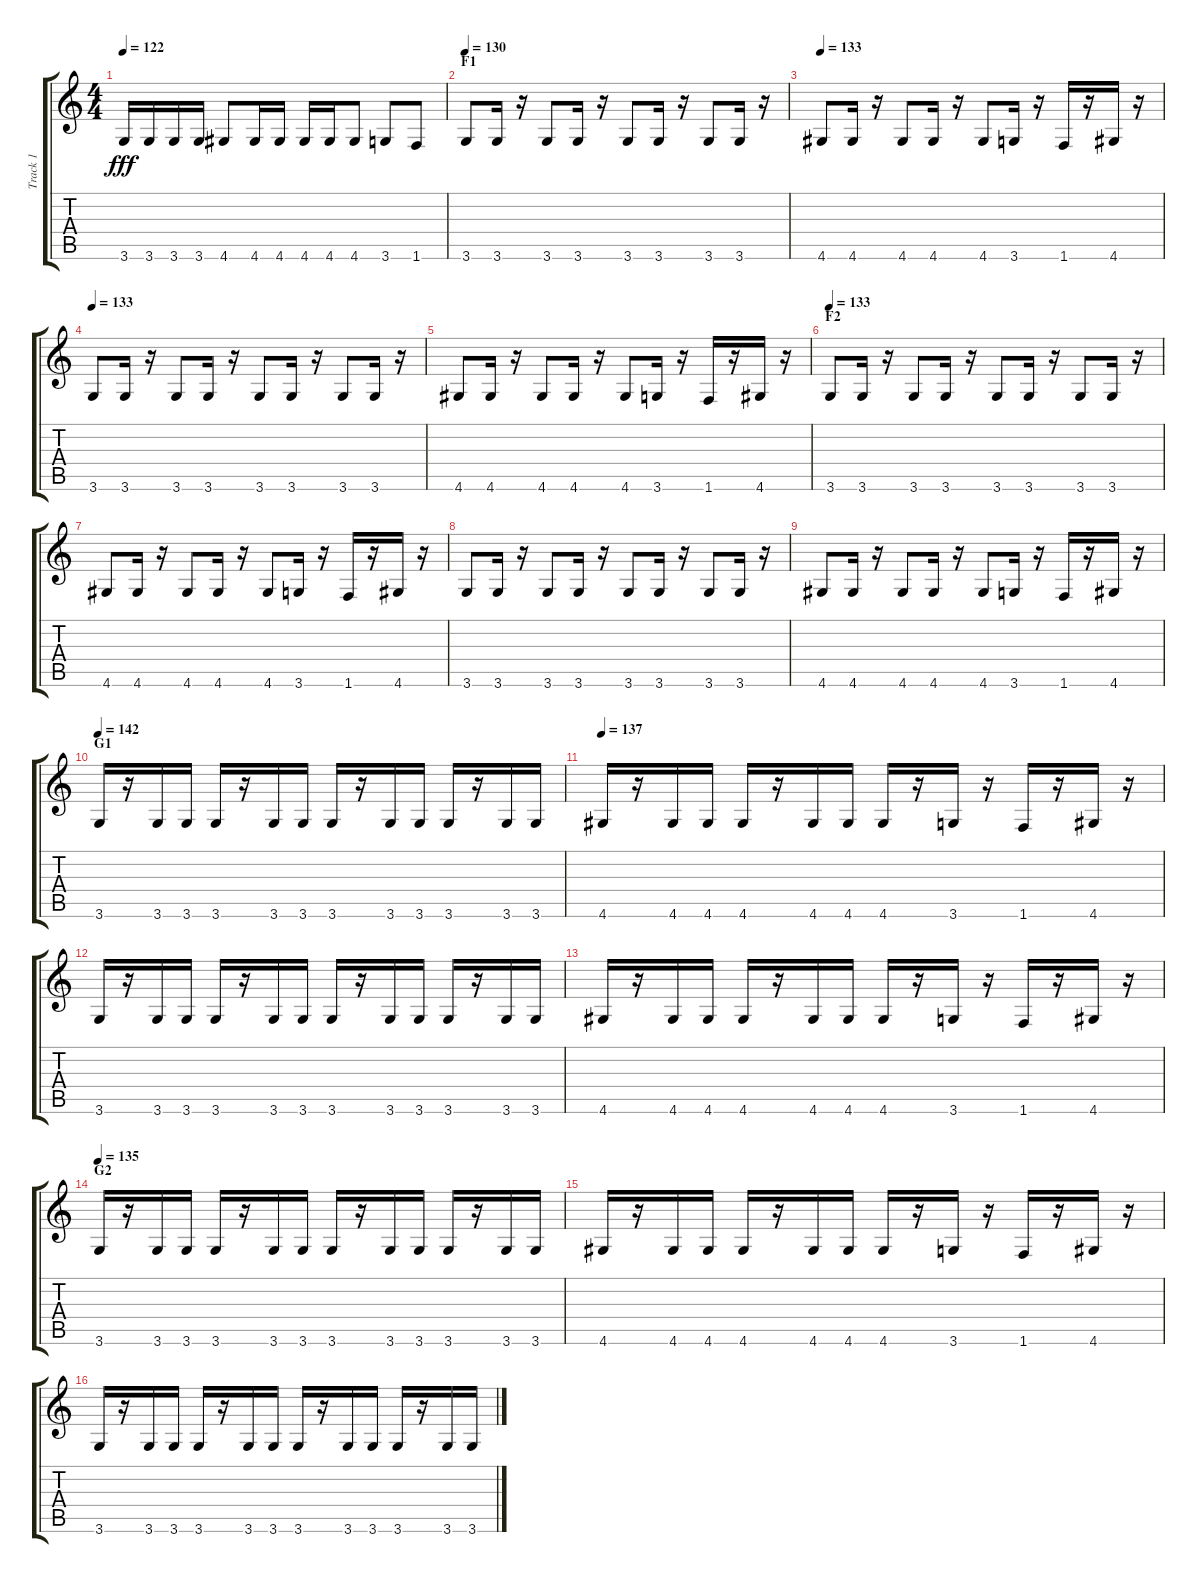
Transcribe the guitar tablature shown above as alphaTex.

\track ("Track 1" "Track 1") {instrument distortionguitar}
\staff {score tabs}
\tuning (E4 B3 G3 D3 A2 E2) {hide}
\ts (4 4)
\tempo 122
\clef g2
\ks c
3.6.16{dy fff} 3.6.16 3.6.16 3.6.16 4.6.8 4.6.16 4.6.16 4.6.16 4.6.16 4.6.8 3.6.8 1.6.8 |
\section ("" "F1")
\tempo 130
3.6.8 3.6.16 r.16 3.6.8 3.6.16 r.16 3.6.8 3.6.16 r.16 3.6.8 3.6.16 r.16 |
\tempo 133
4.6.8 4.6.16 r.16 4.6.8 4.6.16 r.16 4.6.8 3.6.16 r.16 1.6.16 r.16 4.6.16 r.16 |
\tempo 133
3.6.8 3.6.16 r.16 3.6.8 3.6.16 r.16 3.6.8 3.6.16 r.16 3.6.8 3.6.16 r.16 |
4.6.8 4.6.16 r.16 4.6.8 4.6.16 r.16 4.6.8 3.6.16 r.16 1.6.16 r.16 4.6.16 r.16 |
\section ("" "F2")
\tempo 133
3.6.8 3.6.16 r.16 3.6.8 3.6.16 r.16 3.6.8 3.6.16 r.16 3.6.8 3.6.16 r.16 |
4.6.8 4.6.16 r.16 4.6.8 4.6.16 r.16 4.6.8 3.6.16 r.16 1.6.16 r.16 4.6.16 r.16 |
3.6.8 3.6.16 r.16 3.6.8 3.6.16 r.16 3.6.8 3.6.16 r.16 3.6.8 3.6.16 r.16 |
4.6.8 4.6.16 r.16 4.6.8 4.6.16 r.16 4.6.8 3.6.16 r.16 1.6.16 r.16 4.6.16 r.16 |
\section ("" "G1")
\tempo 142
3.6.16 r.16 3.6.16 3.6.16 3.6.16 r.16 3.6.16 3.6.16 3.6.16 r.16 3.6.16 3.6.16 3.6.16 r.16 3.6.16 3.6.16 |
\tempo 137
4.6.16 r.16 4.6.16 4.6.16 4.6.16 r.16 4.6.16 4.6.16 4.6.16 r.16 3.6.16 r.16 1.6.16 r.16 4.6.16 r.16 |
3.6.16 r.16 3.6.16 3.6.16 3.6.16 r.16 3.6.16 3.6.16 3.6.16 r.16 3.6.16 3.6.16 3.6.16 r.16 3.6.16 3.6.16 |
4.6.16 r.16 4.6.16 4.6.16 4.6.16 r.16 4.6.16 4.6.16 4.6.16 r.16 3.6.16 r.16 1.6.16 r.16 4.6.16 r.16 |
\section ("" "G2")
\tempo 135
3.6.16 r.16 3.6.16 3.6.16 3.6.16 r.16 3.6.16 3.6.16 3.6.16 r.16 3.6.16 3.6.16 3.6.16 r.16 3.6.16 3.6.16 |
4.6.16 r.16 4.6.16 4.6.16 4.6.16 r.16 4.6.16 4.6.16 4.6.16 r.16 3.6.16 r.16 1.6.16 r.16 4.6.16 r.16 |
3.6.16 r.16 3.6.16 3.6.16 3.6.16 r.16 3.6.16 3.6.16 3.6.16 r.16 3.6.16 3.6.16 3.6.16 r.16 3.6.16 3.6.16
